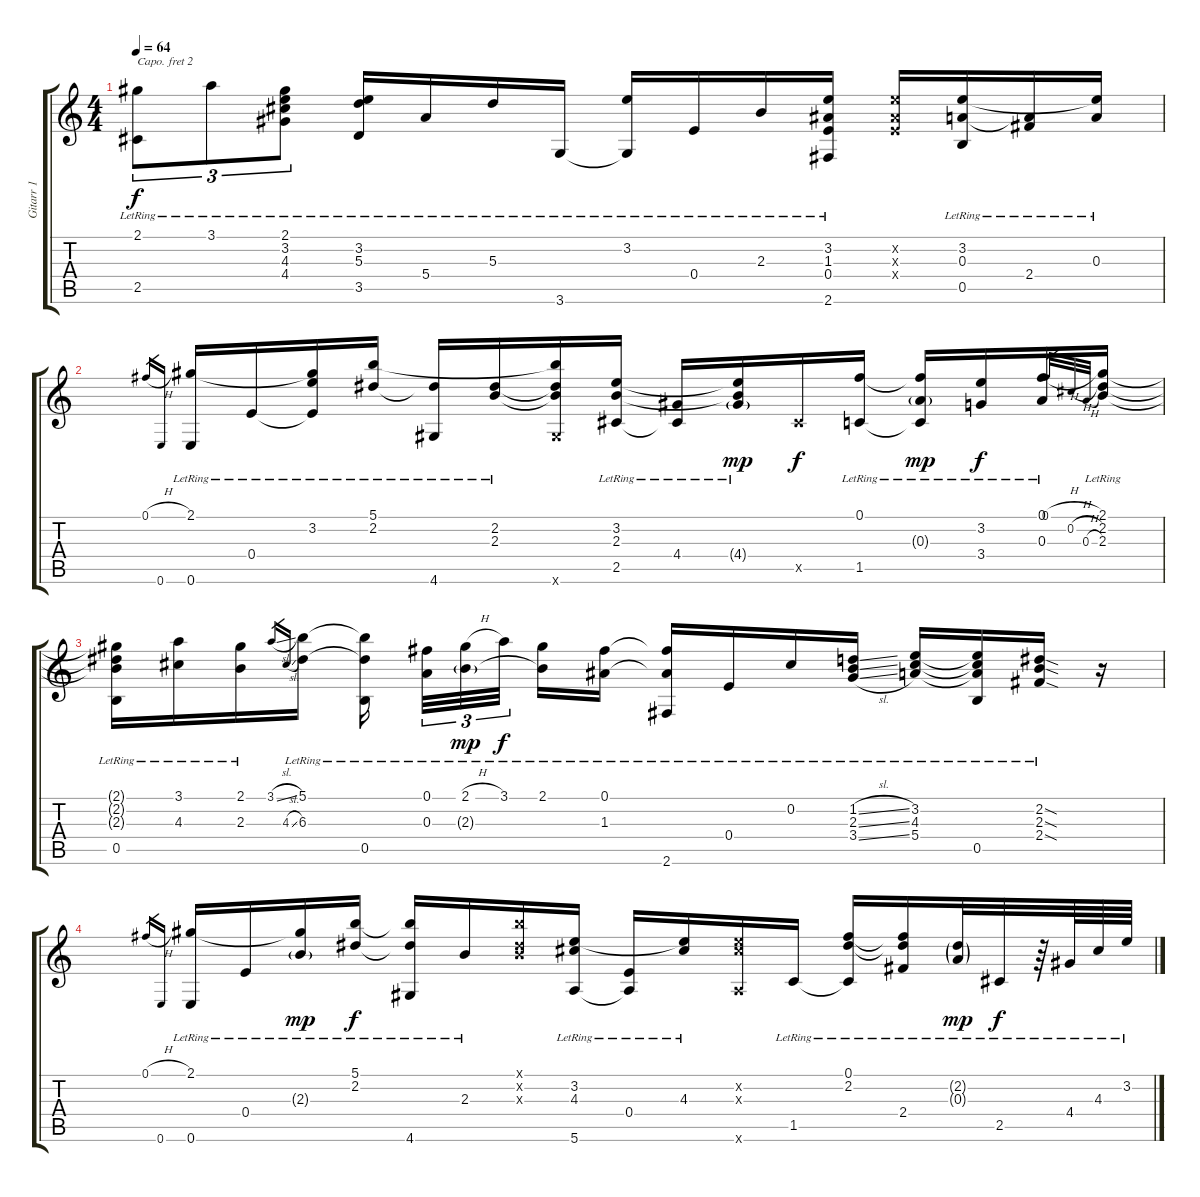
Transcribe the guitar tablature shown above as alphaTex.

\track ("Gitarr 1" "Gitarr 1") {instrument acousticguitarsteel}
\staff {score tabs}
\capo 2
\tuning (E4 B3 G3 D3 A2 D2) {hide}
\ts (4 4)
\tempo 64
\clef g2
\ks c
(2.1{lr} 2.5{t}).8{tu (3 2) dy f} 3.1{lr}.8{tu (3 2)} (2.1{lr} 3.2{t} 4.3{t} 4.4{t}).8{tu (3 2)} (3.2{lr} 5.3{lr} 3.5{lr}).16 5.4{lr}.16 5.3{lr}.16 3.6{lr}.16 (3.2{lr} 3.6{t}).16 0.4{lr}.16 2.3{lr}.16 (3.2{lr} 1.3{lr} 0.4{lr} 2.6{lr}).16 (3.2{x} 1.3{x} 0.4{x}).16 (3.2{lr} 0.3{lr} 0.5{lr}).16 (0.3{t} 2.4{lr}).16 (3.2{t} 0.3{lr}).16 |
0.1{h}.16{gr} 0.6.16{gr} (2.1{lr} 0.6{lr}).16 0.4{lr}.16 (2.1{t} 3.2{lr} 0.4{t}).16 (5.1{lr} 2.2{lr}).16 (2.2{t} 4.6{lr}).16 (2.2{lr} 2.3{lr}).16 (5.1{t} 2.2{t} 2.3{t} 4.6{x}).16 (3.2{lr} 2.3{lr} 2.5{lr}).16 (4.4{lr} 2.5{t}).16 (3.2{t} 2.3{t} 4.4{g lr}).16{dy mp} 2.5{x}.16{dy f} (0.1{lr} 1.5{lr}).16 (0.1{t} 0.3{g lr} 1.5{t}).16{dy mp} (3.2{lr} 3.4{lr}).16{dy f} (0.1{lr} 0.3{lr}).16 0.1{h}.32{gr} 0.2{h}.32{gr} 0.3{h}.32{gr} (2.1{lr} 2.2{lr} 2.3{lr}).16 |
(2.1{t} 2.2{t} 2.3{t} 0.5{lr}).16 (3.1{lr} 4.3{lr}).16 (2.1{lr} 2.3{lr}).16 3.1{sl}.16{gr} 4.3{sl}.16{gr} (5.1{lr} 6.3{lr}).16 (5.1{t} 6.3{t} 0.5{lr}).16{beam splitsecondary} (0.1{lr} 0.3{lr}).32{tu (3 2)} (2.1{h lr} 2.3{g lr}).32{tu (3 2) dy mp} 3.1{lr}.32{tu (3 2) dy f beam splitsecondary} (2.1{lr} 2.3{t}).16 (0.1{lr} 1.3{lr}).16 (0.1{t} 1.3{t} 2.6{lr}).16 0.4{lr}.16 0.2{lr}.16 (1.2{sl lr} 2.3{sl lr} 3.4{sl lr}).16 (3.2{lr} 4.3{lr} 5.4{lr}).16 (3.2{t} 4.3{t} 5.4{t} 0.5{lr}).16 (2.2{sod lr} 2.3{sod lr} 2.4{sod lr}).16 r.16 |
0.1{h}.16{gr} 0.6.16{gr} (2.1{lr} 0.6{lr}).16 0.4{lr}.16 (2.1{t} 2.3{g lr}).16{dy mp} (5.1{lr} 2.2{lr}).16{dy f} (5.1{t} 2.2{t} 4.6{lr}).16 2.3{lr}.16 (5.1{x} 2.2{x} 2.3{x}).16 (3.2{lr} 4.3{lr} 5.6{lr}).16 (0.4{lr} 5.6{t}).16 (3.2{t} 4.3{lr}).16 (3.2{x} 4.3{x} 5.6{x}).16 1.5{lr}.16 (0.1{lr} 2.2{lr} 1.5{t}).16 (0.1{t} 2.2{t} 2.4{lr}).16 (2.2{g lr} 0.3{g lr}).32{dy mp} 2.5{lr}.32{dy f} r.64 4.4{lr}.64 4.3{lr}.64 3.2{lr}.64
